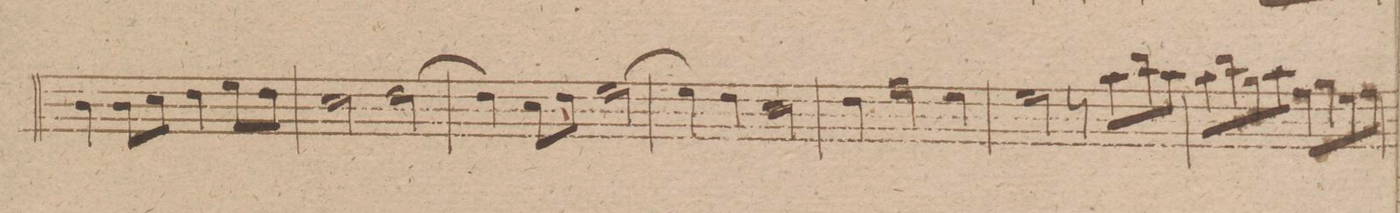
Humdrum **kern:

**kern	**dynam
*I"Trombone Alto.	*
*clefC3	*
*k[f#c#g#d#]	*
*met(c)	*
*M4/4	*
4c#\	.
8c#\L	.
8d#\J	.
4e\	.
8f#\L	.
8e\J	.
=263	=263
2d#\	.
[2e\	.
=264	=264
4e\]	.
8d#\L	.
8e\J	.
[2f#\	.
=265	=265
4f#\]	.
4e\	.
2d#\	.
=266	=266
4e\	.
2g#\	.
4f#\	.
=267	=267
2f#\	.
8r	.
8b\L	.
8cc#\	.
8b\J	.
=268	=268
8b\L	.
8cc#\	.
8a\	.
8b\J	.
8g#\L	.
8a\	.
8f#\	.
8g#\J	.
=269	=269
*-	*-
